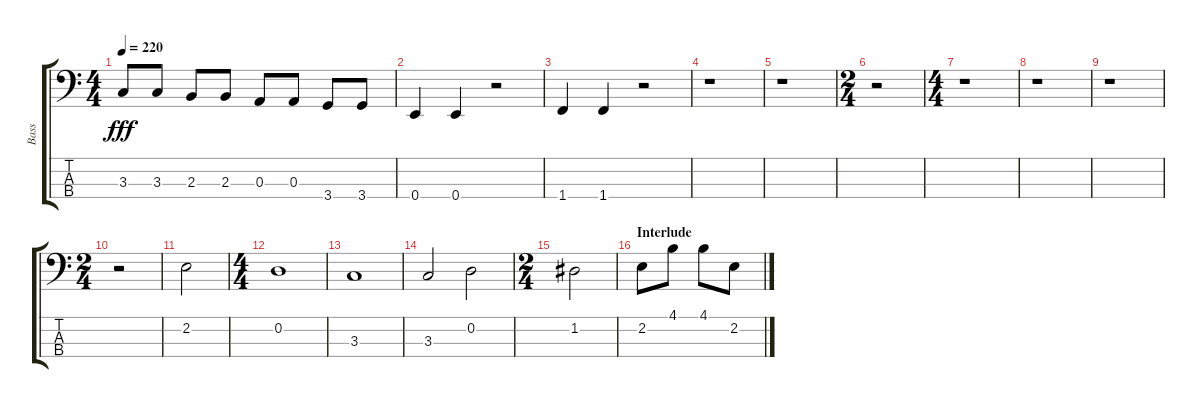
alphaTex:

\track ("Bass" "Bass") {instrument electricbassfinger}
\staff {score tabs}
\tuning (G2 D2 A1 E1) {hide}
\ts (4 4)
\tempo 220
\clef f4
\ks c
3.3.8{dy fff} 3.3.8 2.3.8 2.3.8 0.3.8 0.3.8 3.4.8 3.4.8 |
0.4.4 0.4.4 r.2 |
1.4.4 1.4.4 r.2 |
r.1 |
r.1 |
\ts (2 4)
r.2 |
\ts (4 4)
r.1 |
r.1 |
r.1 |
\ts (2 4)
r.2 |
2.2.2 |
\ts (4 4)
0.2.1 |
3.3.1 |
3.3.2 0.2.2 |
\ts (2 4)
1.2.2 |
\section ("" "Interlude")
2.2.8 4.1.8 4.1.8 2.2.8
